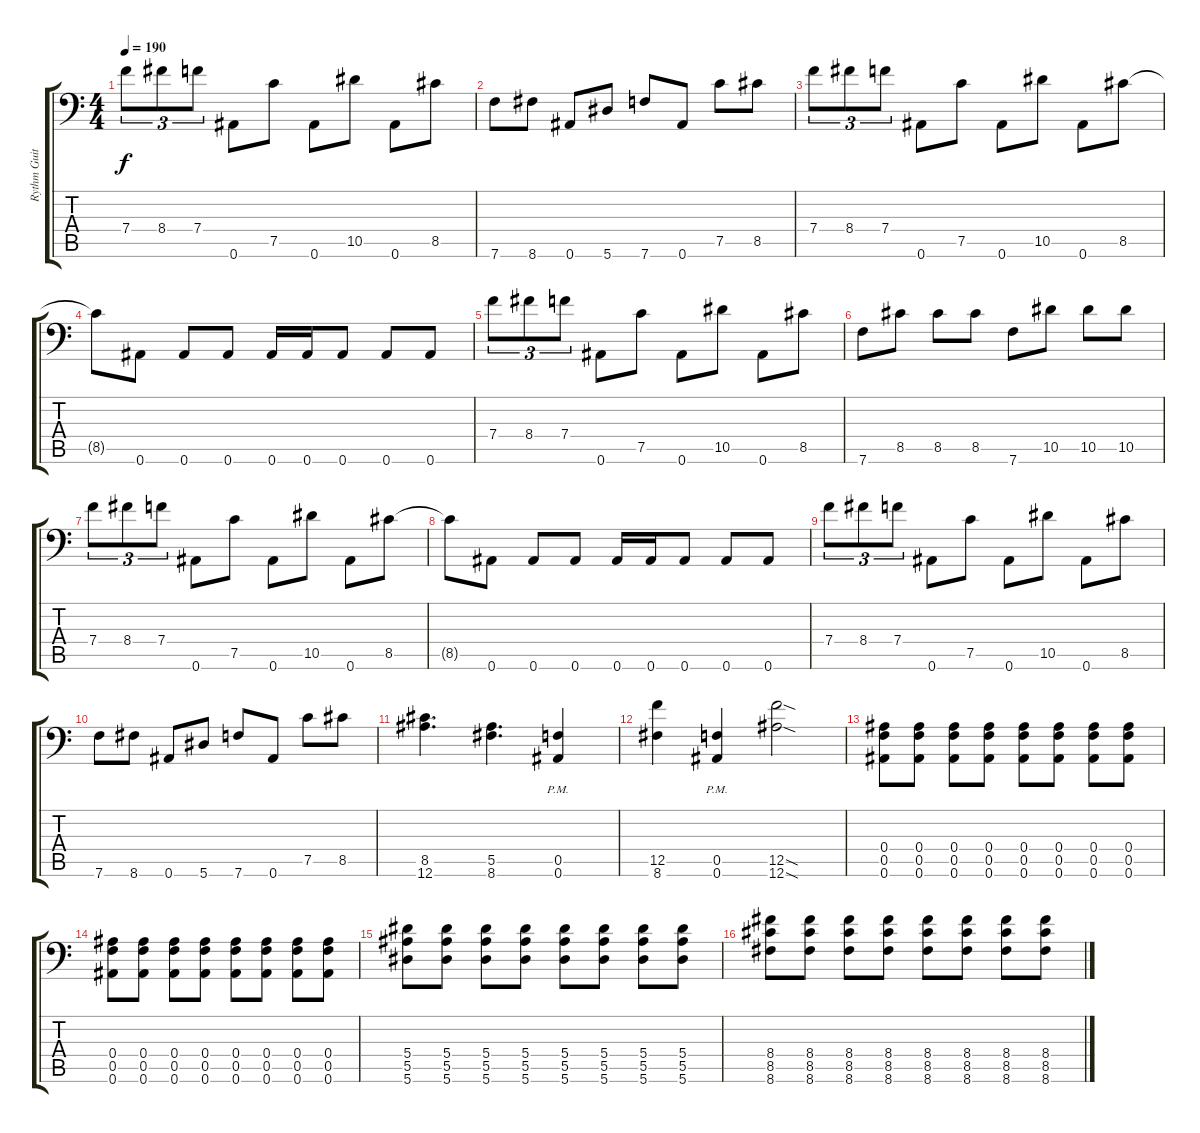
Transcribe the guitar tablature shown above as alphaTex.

\track ("Rythm Guitar #2" "Rythm Guit") {instrument distortionguitar}
\staff {score tabs}
\tuning (C4 G3 Eb3 Bb2 F2 Bb1) {hide}
\ts (4 4)
\tempo 190
\clef f4
\ks c
7.4.8{tu (3 2) dy f} 8.4.8{tu (3 2)} 7.4.8{tu (3 2)} 0.6.8 7.5.8 0.6.8 10.5.8 0.6.8 8.5.8 |
7.6.8 8.6.8 0.6.8 5.6.8 7.6.8 0.6.8 7.5.8 8.5.8 |
7.4.8{tu (3 2)} 8.4.8{tu (3 2)} 7.4.8{tu (3 2)} 0.6.8 7.5.8 0.6.8 10.5.8 0.6.8 8.5.8 |
8.5{t}.8 0.6.8 0.6.8 0.6.8 0.6.16 0.6.16 0.6.8 0.6.8 0.6.8 |
7.4.8{tu (3 2)} 8.4.8{tu (3 2)} 7.4.8{tu (3 2)} 0.6.8 7.5.8 0.6.8 10.5.8 0.6.8 8.5.8 |
7.6.8 8.5.8 8.5.8 8.5.8 7.6.8 10.5.8 10.5.8 10.5.8 |
7.4.8{tu (3 2)} 8.4.8{tu (3 2)} 7.4.8{tu (3 2)} 0.6.8 7.5.8 0.6.8 10.5.8 0.6.8 8.5.8 |
8.5{t}.8 0.6.8 0.6.8 0.6.8 0.6.16 0.6.16 0.6.8 0.6.8 0.6.8 |
7.4.8{tu (3 2)} 8.4.8{tu (3 2)} 7.4.8{tu (3 2)} 0.6.8 7.5.8 0.6.8 10.5.8 0.6.8 8.5.8 |
7.6.8 8.6.8 0.6.8 5.6.8 7.6.8 0.6.8 7.5.8 8.5.8 |
(8.5 12.6).4{d} (5.5 8.6).4{d} (0.5{pm} 0.6{pm}).4 |
(12.5 8.6).4 (0.5{pm} 0.6{pm}).4 (12.5{sod} 12.6{sod}).2 |
(0.4 0.5 0.6).8 (0.4 0.5 0.6).8 (0.4 0.5 0.6).8 (0.4 0.5 0.6).8 (0.4 0.5 0.6).8 (0.4 0.5 0.6).8 (0.4 0.5 0.6).8 (0.4 0.5 0.6).8 |
(0.4 0.5 0.6).8 (0.4 0.5 0.6).8 (0.4 0.5 0.6).8 (0.4 0.5 0.6).8 (0.4 0.5 0.6).8 (0.4 0.5 0.6).8 (0.4 0.5 0.6).8 (0.4 0.5 0.6).8 |
(5.4 5.5 5.6).8 (5.4 5.5 5.6).8 (5.4 5.5 5.6).8 (5.4 5.5 5.6).8 (5.4 5.5 5.6).8 (5.4 5.5 5.6).8 (5.4 5.5 5.6).8 (5.4 5.5 5.6).8 |
(8.4 8.5 8.6).8 (8.4 8.5 8.6).8 (8.4 8.5 8.6).8 (8.4 8.5 8.6).8 (8.4 8.5 8.6).8 (8.4 8.5 8.6).8 (8.4 8.5 8.6).8 (8.4 8.5 8.6).8
